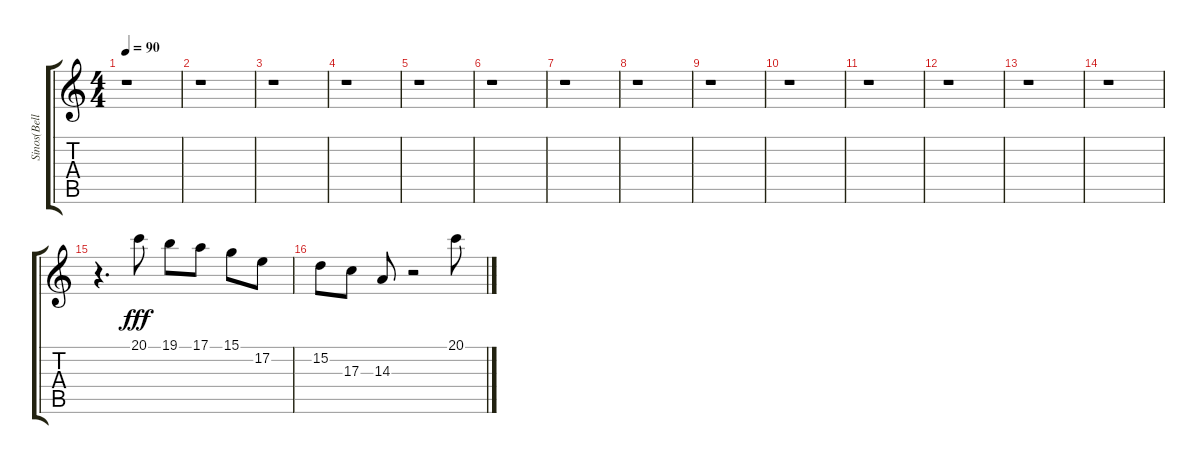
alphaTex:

\track ("Sinos(Bells)-2" "Sinos(Bell") {instrument vibraphone}
\staff {score tabs}
\tuning (E4 B3 G3 D3 A2 E2) {hide}
\ts (4 4)
\tempo 90
\clef g2
\ks c
r.1{dy fff} |
r.1 |
r.1 |
r.1 |
r.1 |
r.1 |
r.1 |
r.1 |
r.1 |
r.1 |
r.1 |
r.1 |
r.1 |
r.1 |
r.4{d} 20.1.8 19.1.8 17.1.8 15.1.8 17.2.8 |
15.2.8 17.3.8 14.3.8 r.2 20.1.8
